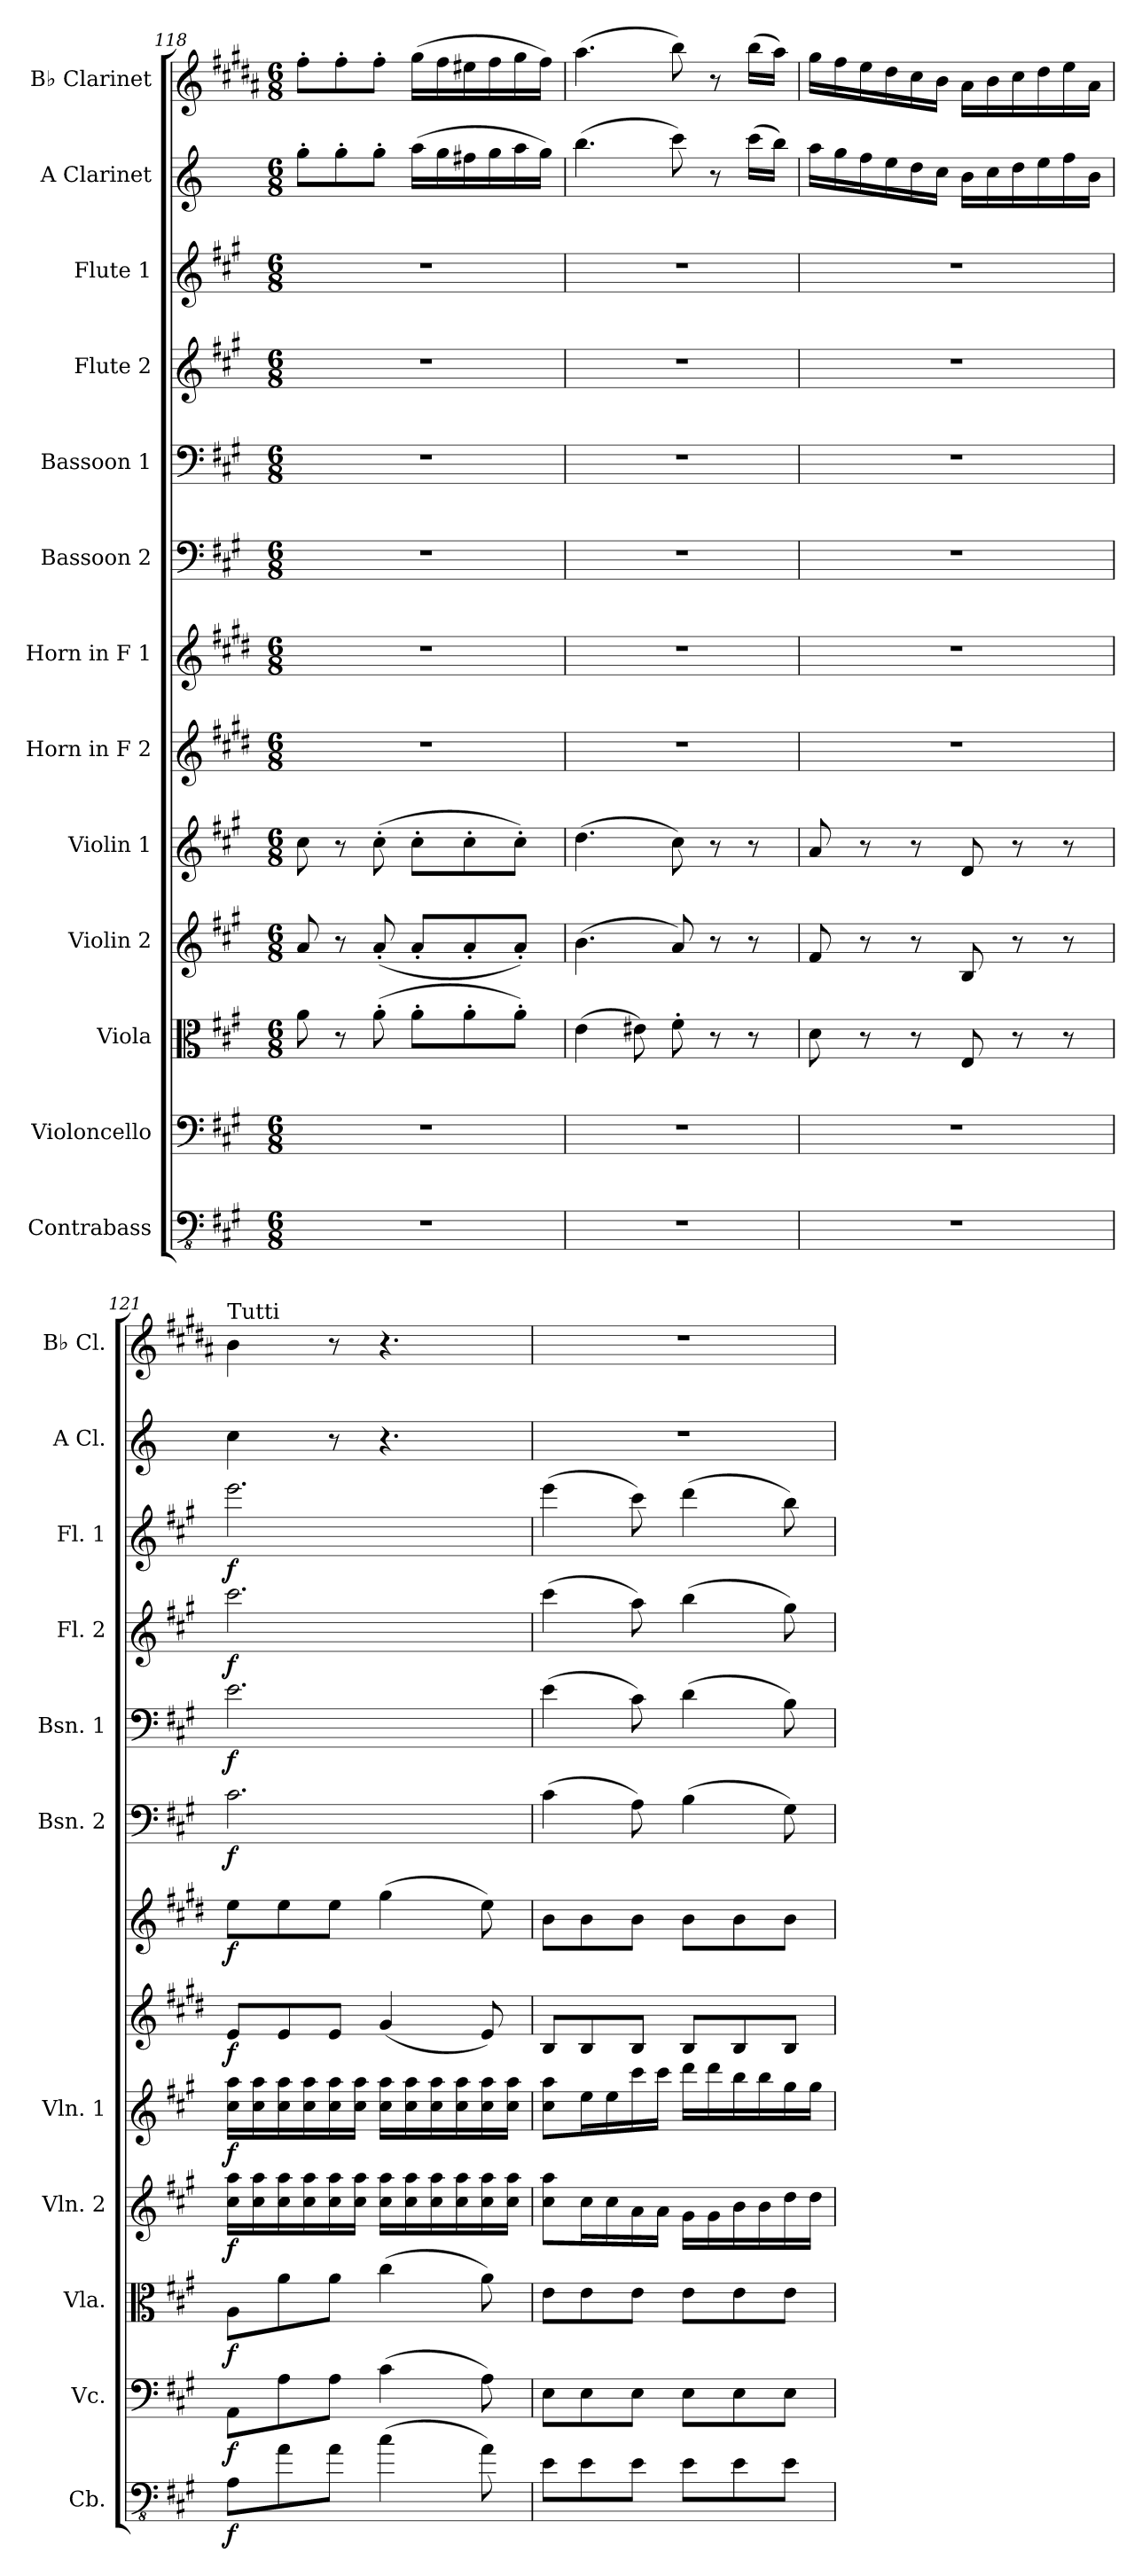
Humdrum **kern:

**kern	**dynam	**kern	**dynam	**kern	**dynam	**kern	**dynam	**kern	**dynam	**kern	**dynam	**kern	**dynam	**kern	**dynam	**kern	**dynam	**kern	**dynam	**kern	**dynam	**kern	**kern
*part13	*part13	*part12	*part12	*part11	*part11	*part10	*part10	*part9	*part9	*part8	*part8	*part7	*part7	*part6	*part6	*part5	*part5	*part4	*part4	*part3	*part3	*part2	*part1
*staff13	*staff13	*staff12	*staff12	*staff11	*staff11	*staff10	*staff10	*staff9	*staff9	*staff8	*staff8	*staff7	*staff7	*staff6	*staff6	*staff5	*staff5	*staff4	*staff4	*staff3	*staff3	*staff2	*staff1
*I"Contrabass	*	*I"Violoncello	*	*I"Viola	*	*I"Violin 2	*	*I"Violin 1	*	*I"Horn in F 2	*	*I"Horn in F 1	*	*I"Bassoon 2	*	*I"Bassoon 1	*	*I"Flute 2	*	*I"Flute 1	*	*I"A Clarinet	*I"B♭ Clarinet
*I'Cb.	*	*I'Vc.	*	*I'Vla.	*	*I'Vln. 2	*	*I'Vln. 1	*	*	*	*	*	*I'Bsn. 2	*	*I'Bsn. 1	*	*I'Fl. 2	*	*I'Fl. 1	*	*I'A Cl.	*I'B♭ Cl.
!!LO:PB:g=z
*clefFv4	*	*clefF4	*	*clefC3	*	*clefG2	*	*clefG2	*	*clefG2	*	*clefG2	*	*clefF4	*	*clefF4	*	*clefG2	*	*clefG2	*	*clefG2	*clefG2
*ITrd7c12	*	*	*	*	*	*	*	*	*	*ITrd4c7	*	*ITrd4c7	*	*	*	*	*	*	*	*	*	*ITrd2c3	*ITrd1c2
*k[f#c#g#]	*	*k[f#c#g#]	*	*k[f#c#g#]	*	*k[f#c#g#]	*	*k[f#c#g#]	*	*k[f#c#g#]	*	*k[f#c#g#]	*	*k[f#c#g#]	*	*k[f#c#g#]	*	*k[f#c#g#]	*	*k[f#c#g#]	*	*k[f#c#g#]	*k[f#c#g#]
*M6/8	*	*M6/8	*	*M6/8	*	*M6/8	*	*M6/8	*	*M6/8	*	*M6/8	*	*M6/8	*	*M6/8	*	*M6/8	*	*M6/8	*	*M6/8	*M6/8
=118	=118	=118	=118	=118	=118	=118	=118	=118	=118	=118	=118	=118	=118	=118	=118	=118	=118	=118	=118	=118	=118	=118	=118
2.r	.	2.r	.	8a\	.	8a/	.	8cc#\	.	2.r	.	2.r	.	2.r	.	2.r	.	2.r	.	2.r	.	8ee'\L	8ee'\L
.	.	.	.	8r	.	8r	.	8r	.	.	.	.	.	.	.	.	.	.	.	.	.	8ee'\	8ee'\
.	.	.	.	(>8a'\	.	(<8a'/	.	(>8cc#'\	.	.	.	.	.	.	.	.	.	.	.	.	.	8ee'\J	8ee'\J
.	.	.	.	8a'\L	.	8a'/L	.	8cc#'\L	.	.	.	.	.	.	.	.	.	.	.	.	.	(>16ff#\LL	(>16ff#\LL
.	.	.	.	.	.	.	.	.	.	.	.	.	.	.	.	.	.	.	.	.	.	16ee\	16ee\
.	.	.	.	8a'\	.	8a'/	.	8cc#'\	.	.	.	.	.	.	.	.	.	.	.	.	.	16dd#X\	16dd#X\
.	.	.	.	.	.	.	.	.	.	.	.	.	.	.	.	.	.	.	.	.	.	16ee\	16ee\
.	.	.	.	8a'\J)	.	8a'/J)	.	8cc#'\J)	.	.	.	.	.	.	.	.	.	.	.	.	.	16ff#\	16ff#\
.	.	.	.	.	.	.	.	.	.	.	.	.	.	.	.	.	.	.	.	.	.	16ee\JJ)	16ee\JJ)
=119	=119	=119	=119	=119	=119	=119	=119	=119	=119	=119	=119	=119	=119	=119	=119	=119	=119	=119	=119	=119	=119	=119	=119
2.r	.	2.r	.	(>4e\	.	(>4.b\	.	(>4.dd\	.	2.r	.	2.r	.	2.r	.	2.r	.	2.r	.	2.r	.	(>4.gg#\	(>4.gg#\
.	.	.	.	8e#X\)	.	.	.	.	.	.	.	.	.	.	.	.	.	.	.	.	.	.	.
.	.	.	.	8f#'\	.	8a/)	.	8cc#\)	.	.	.	.	.	.	.	.	.	.	.	.	.	8aa\)	8aa\)
.	.	.	.	8r	.	8r	.	8r	.	.	.	.	.	.	.	.	.	.	.	.	.	8r	8r
.	.	.	.	8r	.	8r	.	8r	.	.	.	.	.	.	.	.	.	.	.	.	.	(>16aa\LL	(>16aa\LL
.	.	.	.	.	.	.	.	.	.	.	.	.	.	.	.	.	.	.	.	.	.	16gg#\JJ)	16gg#\JJ)
=120	=120	=120	=120	=120	=120	=120	=120	=120	=120	=120	=120	=120	=120	=120	=120	=120	=120	=120	=120	=120	=120	=120	=120
2.r	.	2.r	.	8d\	.	8f#/	.	8a/	.	2.r	.	2.r	.	2.r	.	2.r	.	2.r	.	2.r	.	16ff#\LL	16ff#\LL
.	.	.	.	.	.	.	.	.	.	.	.	.	.	.	.	.	.	.	.	.	.	16ee\	16ee\
.	.	.	.	8r	.	8r	.	8r	.	.	.	.	.	.	.	.	.	.	.	.	.	16dd\	16dd\
.	.	.	.	.	.	.	.	.	.	.	.	.	.	.	.	.	.	.	.	.	.	16cc#\	16cc#\
.	.	.	.	8r	.	8r	.	8r	.	.	.	.	.	.	.	.	.	.	.	.	.	16b\	16b\
.	.	.	.	.	.	.	.	.	.	.	.	.	.	.	.	.	.	.	.	.	.	16a\JJ	16a\JJ
.	.	.	.	8E/	.	8B/	.	8d/	.	.	.	.	.	.	.	.	.	.	.	.	.	16g#\LL	16g#\LL
.	.	.	.	.	.	.	.	.	.	.	.	.	.	.	.	.	.	.	.	.	.	16a\	16a\
.	.	.	.	8r	.	8r	.	8r	.	.	.	.	.	.	.	.	.	.	.	.	.	16b\	16b\
.	.	.	.	.	.	.	.	.	.	.	.	.	.	.	.	.	.	.	.	.	.	16cc#\	16cc#\
.	.	.	.	8r	.	8r	.	8r	.	.	.	.	.	.	.	.	.	.	.	.	.	16dd\	16dd\
.	.	.	.	.	.	.	.	.	.	.	.	.	.	.	.	.	.	.	.	.	.	16g#\JJ	16g#\JJ
!!LO:PB:g=z
=121	=121	=121	=121	=121	=121	=121	=121	=121	=121	=121	=121	=121	=121	=121	=121	=121	=121	=121	=121	=121	=121	=121	=121
!	!	!	!	!	!	!	!	!	!	!	!	!	!	!	!	!	!	!	!	!	!	!	!LO:TX:t=Tutti
!	!LO:DY:b	!	!LO:DY:b	!	!LO:DY:b	!	!LO:DY:b	!	!LO:DY:b	!	!LO:DY:b	!	!LO:DY:b	!	!LO:DY:b	!	!LO:DY:b	!	!LO:DY:b	!	!LO:DY:b	!	!
8AAA\L	f	8AA\L	f	8A\L	f	16cc#\ 16aa\LL	f	16cc#\ 16aa\LL	f	8A/L	f	8a\L	f	2.c#\	f	2.e\	f	2.ccc#\	f	2.eee\	f	4a\	4a\
.	.	.	.	.	.	16cc#\ 16aa\	.	16cc#\ 16aa\	.	.	.	.	.	.	.	.	.	.	.	.	.	.	.
8AA\	.	8A\	.	8a\	.	16cc#\ 16aa\	.	16cc#\ 16aa\	.	8A/	.	8a\	.	.	.	.	.	.	.	.	.	.	.
.	.	.	.	.	.	16cc#\ 16aa\	.	16cc#\ 16aa\	.	.	.	.	.	.	.	.	.	.	.	.	.	.	.
8AA\J	.	8A\J	.	8a\J	.	16cc#\ 16aa\	.	16cc#\ 16aa\	.	8A/J	.	8a\J	.	.	.	.	.	.	.	.	.	8r	8r
.	.	.	.	.	.	16cc#\ 16aa\JJ	.	16cc#\ 16aa\JJ	.	.	.	.	.	.	.	.	.	.	.	.	.	.	.
(>4C#\	.	(>4c#\	.	(>4cc#\	.	16cc#\ 16aa\LL	.	16cc#\ 16aa\LL	.	(<4c#/	.	(>4cc#\	.	.	.	.	.	.	.	.	.	4.r	4.r
.	.	.	.	.	.	16cc#\ 16aa\	.	16cc#\ 16aa\	.	.	.	.	.	.	.	.	.	.	.	.	.	.	.
.	.	.	.	.	.	16cc#\ 16aa\	.	16cc#\ 16aa\	.	.	.	.	.	.	.	.	.	.	.	.	.	.	.
.	.	.	.	.	.	16cc#\ 16aa\	.	16cc#\ 16aa\	.	.	.	.	.	.	.	.	.	.	.	.	.	.	.
8AA\)	.	8A\)	.	8a\)	.	16cc#\ 16aa\	.	16cc#\ 16aa\	.	8A/)	.	8a\)	.	.	.	.	.	.	.	.	.	.	.
.	.	.	.	.	.	16cc#\ 16aa\JJ	.	16cc#\ 16aa\JJ	.	.	.	.	.	.	.	.	.	.	.	.	.	.	.
=122	=122	=122	=122	=122	=122	=122	=122	=122	=122	=122	=122	=122	=122	=122	=122	=122	=122	=122	=122	=122	=122	=122	=122
8EE\L	.	8E\L	.	8e\L	.	8cc#\ 8aa\L	.	8cc#\ 8aa\L	.	8E/L	.	8e\L	.	(>4c#\	.	(>4e\	.	(>4ccc#\	.	(>4eee\	.	2.r	2.r
8EE\	.	8E\	.	8e\	.	16cc#\L	.	16ee\L	.	8E/	.	8e\	.	.	.	.	.	.	.	.	.	.	.
.	.	.	.	.	.	16cc#\	.	16ee\	.	.	.	.	.	.	.	.	.	.	.	.	.	.	.
8EE\J	.	8E\J	.	8e\J	.	16a\	.	16ccc#\	.	8E/J	.	8e\J	.	8A\)	.	8c#\)	.	8aa\)	.	8ccc#\)	.	.	.
.	.	.	.	.	.	16a\JJ	.	16ccc#\JJ	.	.	.	.	.	.	.	.	.	.	.	.	.	.	.
8EE\L	.	8E\L	.	8e\L	.	16g#\LL	.	16ddd\LL	.	8E/L	.	8e\L	.	(>4B\	.	(>4d\	.	(>4bb\	.	(>4ddd\	.	.	.
.	.	.	.	.	.	16g#\	.	16ddd\	.	.	.	.	.	.	.	.	.	.	.	.	.	.	.
8EE\	.	8E\	.	8e\	.	16b\	.	16bb\	.	8E/	.	8e\	.	.	.	.	.	.	.	.	.	.	.
.	.	.	.	.	.	16b\	.	16bb\	.	.	.	.	.	.	.	.	.	.	.	.	.	.	.
8EE\J	.	8E\J	.	8e\J	.	16dd\	.	16gg#\	.	8E/J	.	8e\J	.	8G#\)	.	8B\)	.	8gg#\)	.	8bb\)	.	.	.
.	.	.	.	.	.	16dd\JJ	.	16gg#\JJ	.	.	.	.	.	.	.	.	.	.	.	.	.	.	.
=	=	=	=	=	=	=	=	=	=	=	=	=	=	=	=	=	=	=	=	=	=	=	=
*-	*-	*-	*-	*-	*-	*-	*-	*-	*-	*-	*-	*-	*-	*-	*-	*-	*-	*-	*-	*-	*-	*-	*-
